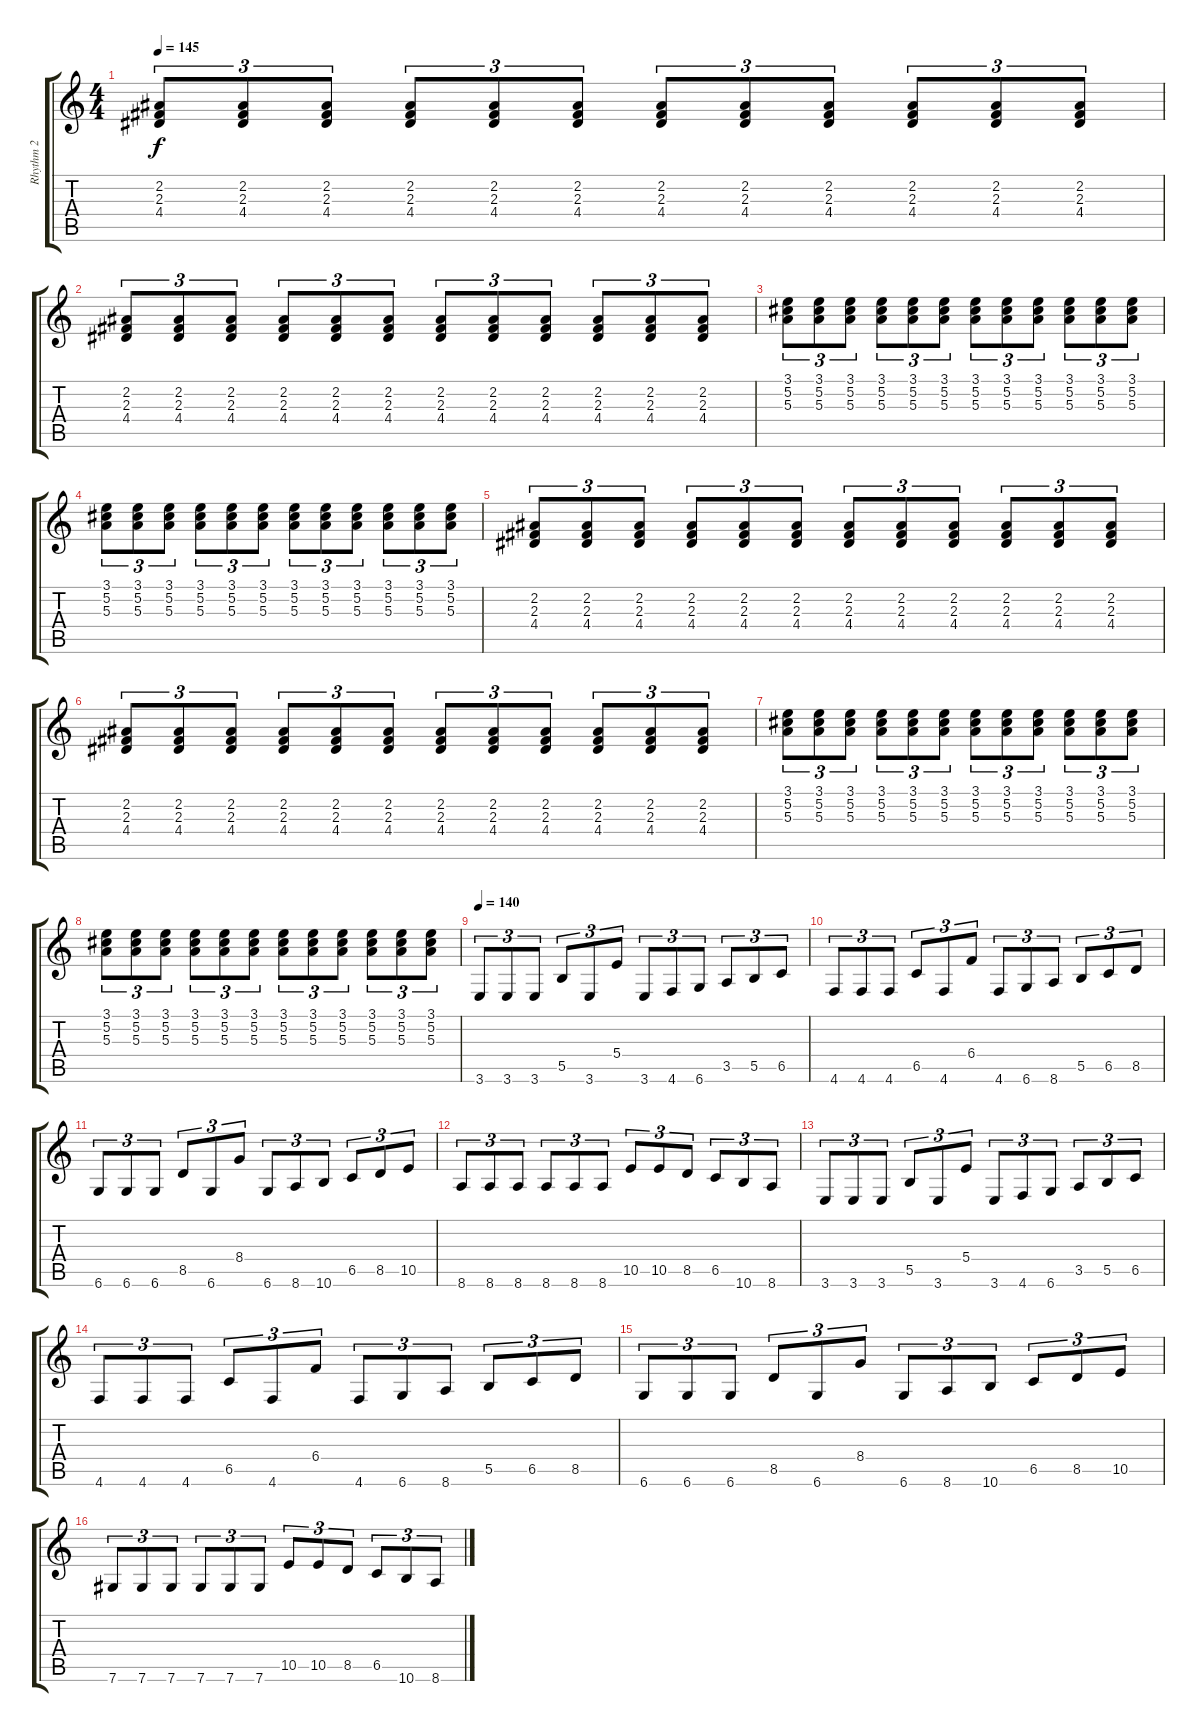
\track ("Rhythm 2" "Rhythm 2") {instrument distortionguitar}
\staff {score tabs}
\tuning (Db4 Ab3 E3 B2 Gb2 Db2) {hide}
\ts (4 4)
\tempo 145
\clef g2
\ks c
(2.2 2.3 4.4).8{tu (3 2) dy f} (2.2 2.3 4.4).8{tu (3 2)} (2.2 2.3 4.4).8{tu (3 2)} (2.2 2.3 4.4).8{tu (3 2)} (2.2 2.3 4.4).8{tu (3 2)} (2.2 2.3 4.4).8{tu (3 2)} (2.2 2.3 4.4).8{tu (3 2)} (2.2 2.3 4.4).8{tu (3 2)} (2.2 2.3 4.4).8{tu (3 2)} (2.2 2.3 4.4).8{tu (3 2)} (2.2 2.3 4.4).8{tu (3 2)} (2.2 2.3 4.4).8{tu (3 2)} |
(2.2 2.3 4.4).8{tu (3 2)} (2.2 2.3 4.4).8{tu (3 2)} (2.2 2.3 4.4).8{tu (3 2)} (2.2 2.3 4.4).8{tu (3 2)} (2.2 2.3 4.4).8{tu (3 2)} (2.2 2.3 4.4).8{tu (3 2)} (2.2 2.3 4.4).8{tu (3 2)} (2.2 2.3 4.4).8{tu (3 2)} (2.2 2.3 4.4).8{tu (3 2)} (2.2 2.3 4.4).8{tu (3 2)} (2.2 2.3 4.4).8{tu (3 2)} (2.2 2.3 4.4).8{tu (3 2)} |
(3.1 5.2 5.3).8{tu (3 2)} (3.1 5.2 5.3).8{tu (3 2)} (3.1 5.2 5.3).8{tu (3 2)} (3.1 5.2 5.3).8{tu (3 2)} (3.1 5.2 5.3).8{tu (3 2)} (3.1 5.2 5.3).8{tu (3 2)} (3.1 5.2 5.3).8{tu (3 2)} (3.1 5.2 5.3).8{tu (3 2)} (3.1 5.2 5.3).8{tu (3 2)} (3.1 5.2 5.3).8{tu (3 2)} (3.1 5.2 5.3).8{tu (3 2)} (3.1 5.2 5.3).8{tu (3 2)} |
(3.1 5.2 5.3).8{tu (3 2)} (3.1 5.2 5.3).8{tu (3 2)} (3.1 5.2 5.3).8{tu (3 2)} (3.1 5.2 5.3).8{tu (3 2)} (3.1 5.2 5.3).8{tu (3 2)} (3.1 5.2 5.3).8{tu (3 2)} (3.1 5.2 5.3).8{tu (3 2)} (3.1 5.2 5.3).8{tu (3 2)} (3.1 5.2 5.3).8{tu (3 2)} (3.1 5.2 5.3).8{tu (3 2)} (3.1 5.2 5.3).8{tu (3 2)} (3.1 5.2 5.3).8{tu (3 2)} |
(2.2 2.3 4.4).8{tu (3 2)} (2.2 2.3 4.4).8{tu (3 2)} (2.2 2.3 4.4).8{tu (3 2)} (2.2 2.3 4.4).8{tu (3 2)} (2.2 2.3 4.4).8{tu (3 2)} (2.2 2.3 4.4).8{tu (3 2)} (2.2 2.3 4.4).8{tu (3 2)} (2.2 2.3 4.4).8{tu (3 2)} (2.2 2.3 4.4).8{tu (3 2)} (2.2 2.3 4.4).8{tu (3 2)} (2.2 2.3 4.4).8{tu (3 2)} (2.2 2.3 4.4).8{tu (3 2)} |
(2.2 2.3 4.4).8{tu (3 2)} (2.2 2.3 4.4).8{tu (3 2)} (2.2 2.3 4.4).8{tu (3 2)} (2.2 2.3 4.4).8{tu (3 2)} (2.2 2.3 4.4).8{tu (3 2)} (2.2 2.3 4.4).8{tu (3 2)} (2.2 2.3 4.4).8{tu (3 2)} (2.2 2.3 4.4).8{tu (3 2)} (2.2 2.3 4.4).8{tu (3 2)} (2.2 2.3 4.4).8{tu (3 2)} (2.2 2.3 4.4).8{tu (3 2)} (2.2 2.3 4.4).8{tu (3 2)} |
(3.1 5.2 5.3).8{tu (3 2)} (3.1 5.2 5.3).8{tu (3 2)} (3.1 5.2 5.3).8{tu (3 2)} (3.1 5.2 5.3).8{tu (3 2)} (3.1 5.2 5.3).8{tu (3 2)} (3.1 5.2 5.3).8{tu (3 2)} (3.1 5.2 5.3).8{tu (3 2)} (3.1 5.2 5.3).8{tu (3 2)} (3.1 5.2 5.3).8{tu (3 2)} (3.1 5.2 5.3).8{tu (3 2)} (3.1 5.2 5.3).8{tu (3 2)} (3.1 5.2 5.3).8{tu (3 2)} |
(3.1 5.2 5.3).8{tu (3 2)} (3.1 5.2 5.3).8{tu (3 2)} (3.1 5.2 5.3).8{tu (3 2)} (3.1 5.2 5.3).8{tu (3 2)} (3.1 5.2 5.3).8{tu (3 2)} (3.1 5.2 5.3).8{tu (3 2)} (3.1 5.2 5.3).8{tu (3 2)} (3.1 5.2 5.3).8{tu (3 2)} (3.1 5.2 5.3).8{tu (3 2)} (3.1 5.2 5.3).8{tu (3 2)} (3.1 5.2 5.3).8{tu (3 2)} (3.1 5.2 5.3).8{tu (3 2)} |
\tempo 140
3.6.8{tu (3 2) volume 12} 3.6.8{tu (3 2)} 3.6.8{tu (3 2)} 5.5.8{tu (3 2)} 3.6.8{tu (3 2)} 5.4.8{tu (3 2)} 3.6.8{tu (3 2)} 4.6.8{tu (3 2)} 6.6.8{tu (3 2)} 3.5.8{tu (3 2)} 5.5.8{tu (3 2)} 6.5.8{tu (3 2)} |
4.6.8{tu (3 2)} 4.6.8{tu (3 2)} 4.6.8{tu (3 2)} 6.5.8{tu (3 2)} 4.6.8{tu (3 2)} 6.4.8{tu (3 2)} 4.6.8{tu (3 2)} 6.6.8{tu (3 2)} 8.6.8{tu (3 2)} 5.5.8{tu (3 2)} 6.5.8{tu (3 2)} 8.5.8{tu (3 2)} |
6.6.8{tu (3 2)} 6.6.8{tu (3 2)} 6.6.8{tu (3 2)} 8.5.8{tu (3 2)} 6.6.8{tu (3 2)} 8.4.8{tu (3 2)} 6.6.8{tu (3 2)} 8.6.8{tu (3 2)} 10.6.8{tu (3 2)} 6.5.8{tu (3 2)} 8.5.8{tu (3 2)} 10.5.8{tu (3 2)} |
8.6.8{tu (3 2)} 8.6.8{tu (3 2)} 8.6.8{tu (3 2)} 8.6.8{tu (3 2)} 8.6.8{tu (3 2)} 8.6.8{tu (3 2)} 10.5.8{tu (3 2)} 10.5.8{tu (3 2)} 8.5.8{tu (3 2)} 6.5.8{tu (3 2)} 10.6.8{tu (3 2)} 8.6.8{tu (3 2)} |
3.6.8{tu (3 2)} 3.6.8{tu (3 2)} 3.6.8{tu (3 2)} 5.5.8{tu (3 2)} 3.6.8{tu (3 2)} 5.4.8{tu (3 2)} 3.6.8{tu (3 2)} 4.6.8{tu (3 2)} 6.6.8{tu (3 2)} 3.5.8{tu (3 2)} 5.5.8{tu (3 2)} 6.5.8{tu (3 2)} |
4.6.8{tu (3 2)} 4.6.8{tu (3 2)} 4.6.8{tu (3 2)} 6.5.8{tu (3 2)} 4.6.8{tu (3 2)} 6.4.8{tu (3 2)} 4.6.8{tu (3 2)} 6.6.8{tu (3 2)} 8.6.8{tu (3 2)} 5.5.8{tu (3 2)} 6.5.8{tu (3 2)} 8.5.8{tu (3 2)} |
6.6.8{tu (3 2)} 6.6.8{tu (3 2)} 6.6.8{tu (3 2)} 8.5.8{tu (3 2)} 6.6.8{tu (3 2)} 8.4.8{tu (3 2)} 6.6.8{tu (3 2)} 8.6.8{tu (3 2)} 10.6.8{tu (3 2)} 6.5.8{tu (3 2)} 8.5.8{tu (3 2)} 10.5.8{tu (3 2)} |
7.6.8{tu (3 2)} 7.6.8{tu (3 2)} 7.6.8{tu (3 2)} 7.6.8{tu (3 2)} 7.6.8{tu (3 2)} 7.6.8{tu (3 2)} 10.5.8{tu (3 2)} 10.5.8{tu (3 2)} 8.5.8{tu (3 2)} 6.5.8{tu (3 2)} 10.6.8{tu (3 2)} 8.6.8{tu (3 2)}
